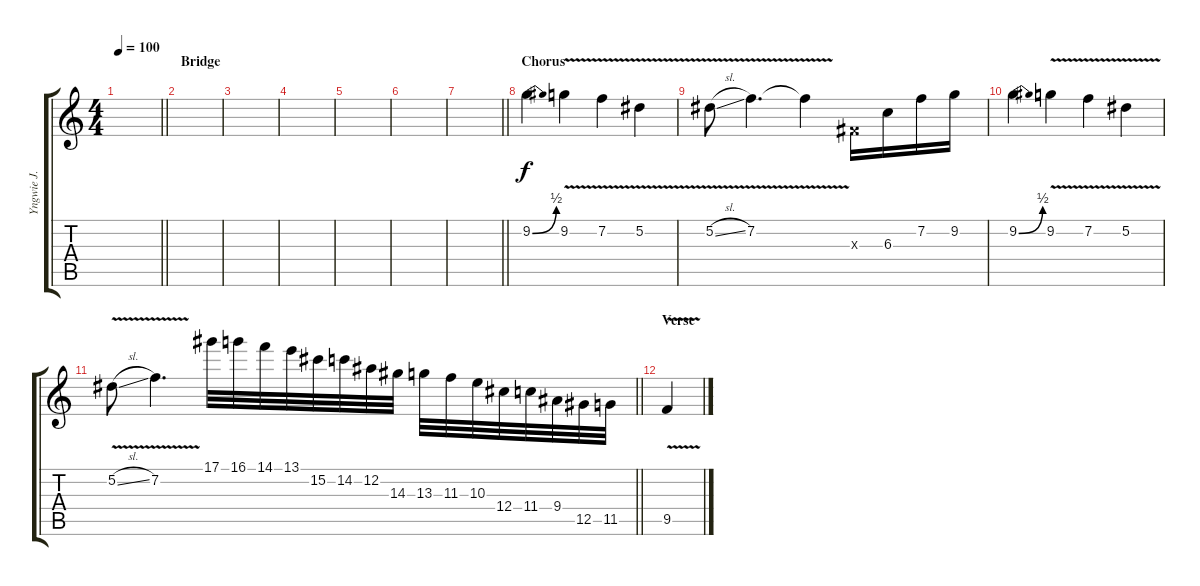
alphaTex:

\track ("Yngwie J. Malmsteen" "Yngwie J. ") {instrument overdrivenguitar}
\staff {score tabs}
\tuning (Eb4 Bb3 Gb3 Db3 Ab2 Eb2) {hide}
\ts (4 4)
\tempo 100
\clef g2
\barLineRight lightlight
\ks c
|
\section ("" "Bridge")
|
|
|
|
|
\barLineRight lightlight
|
\section ("" "Chorus")
9.2{be (bend 0 0 60 2)}.4 9.2{v}.4 7.2{v}.4 5.2{v}.4 |
5.2{v sl}.8 7.2{v}.4{d} 7.2{t}.4 0.3{x}.16 6.3.16 7.2.16 9.2.16 |
9.2{be (bend 0 0 60 2)}.4 9.2{v}.4 7.2{v}.4 5.2{v}.4 |
\barLineRight lightlight
5.2{v sl}.8 7.2{v}.4{d} 17.1.32 16.1.32 14.1.32 13.1.32 15.2.32 14.2.32 12.2.32 14.3.32 13.3.32 11.3.32 10.3.32 12.4.32 11.4.32 9.4.32 12.5.32 11.5.32 |
\section ("" "Verse")
9.5{v}.4
